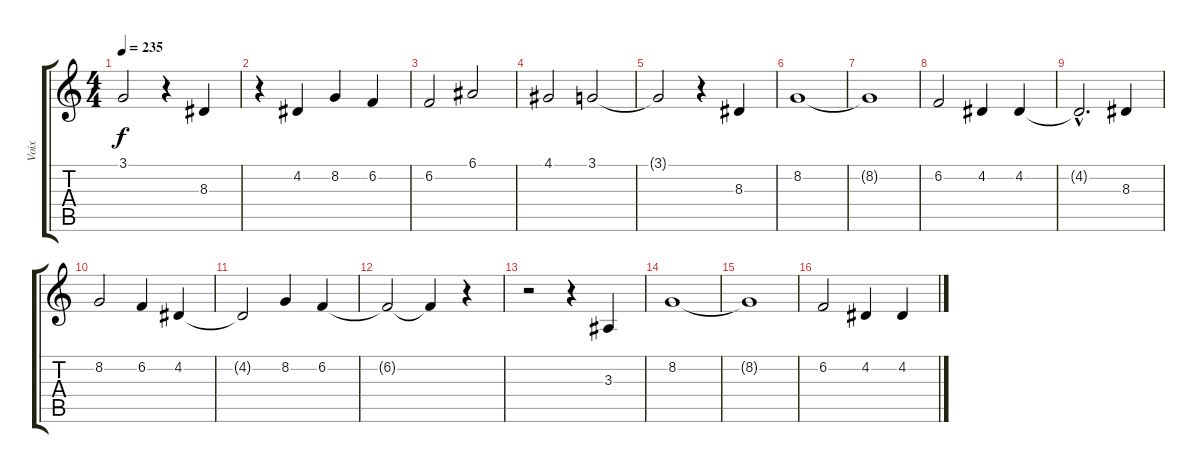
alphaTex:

\track ("Voix" "Voix") {instrument lead6voice}
\staff {score tabs}
\tuning (E4 B3 G3 D3 A2 E2) {hide}
\ts (4 4)
\tempo 235
\clef g2
\ks c
3.1{t}.2{dy f} r.4 8.3.4 |
r.4 4.2.4 8.2.4 6.2.4 |
6.2.2 6.1.2 |
4.1.2 3.1.2 |
3.1{t}.2 r.4 8.3.4 |
8.2.1 |
8.2{t}.1 |
6.2.2 4.2.4 4.2.4 |
4.2{hac t}.2{d} 8.3.4 |
8.2.2 6.2.4 4.2.4 |
4.2{t}.2 8.2.4 6.2.4 |
6.2{t}.2 6.2{t}.4 r.4 |
r.2 r.4 3.3.4 |
8.2.1 |
8.2{t}.1 |
6.2.2 4.2.4 4.2.4
